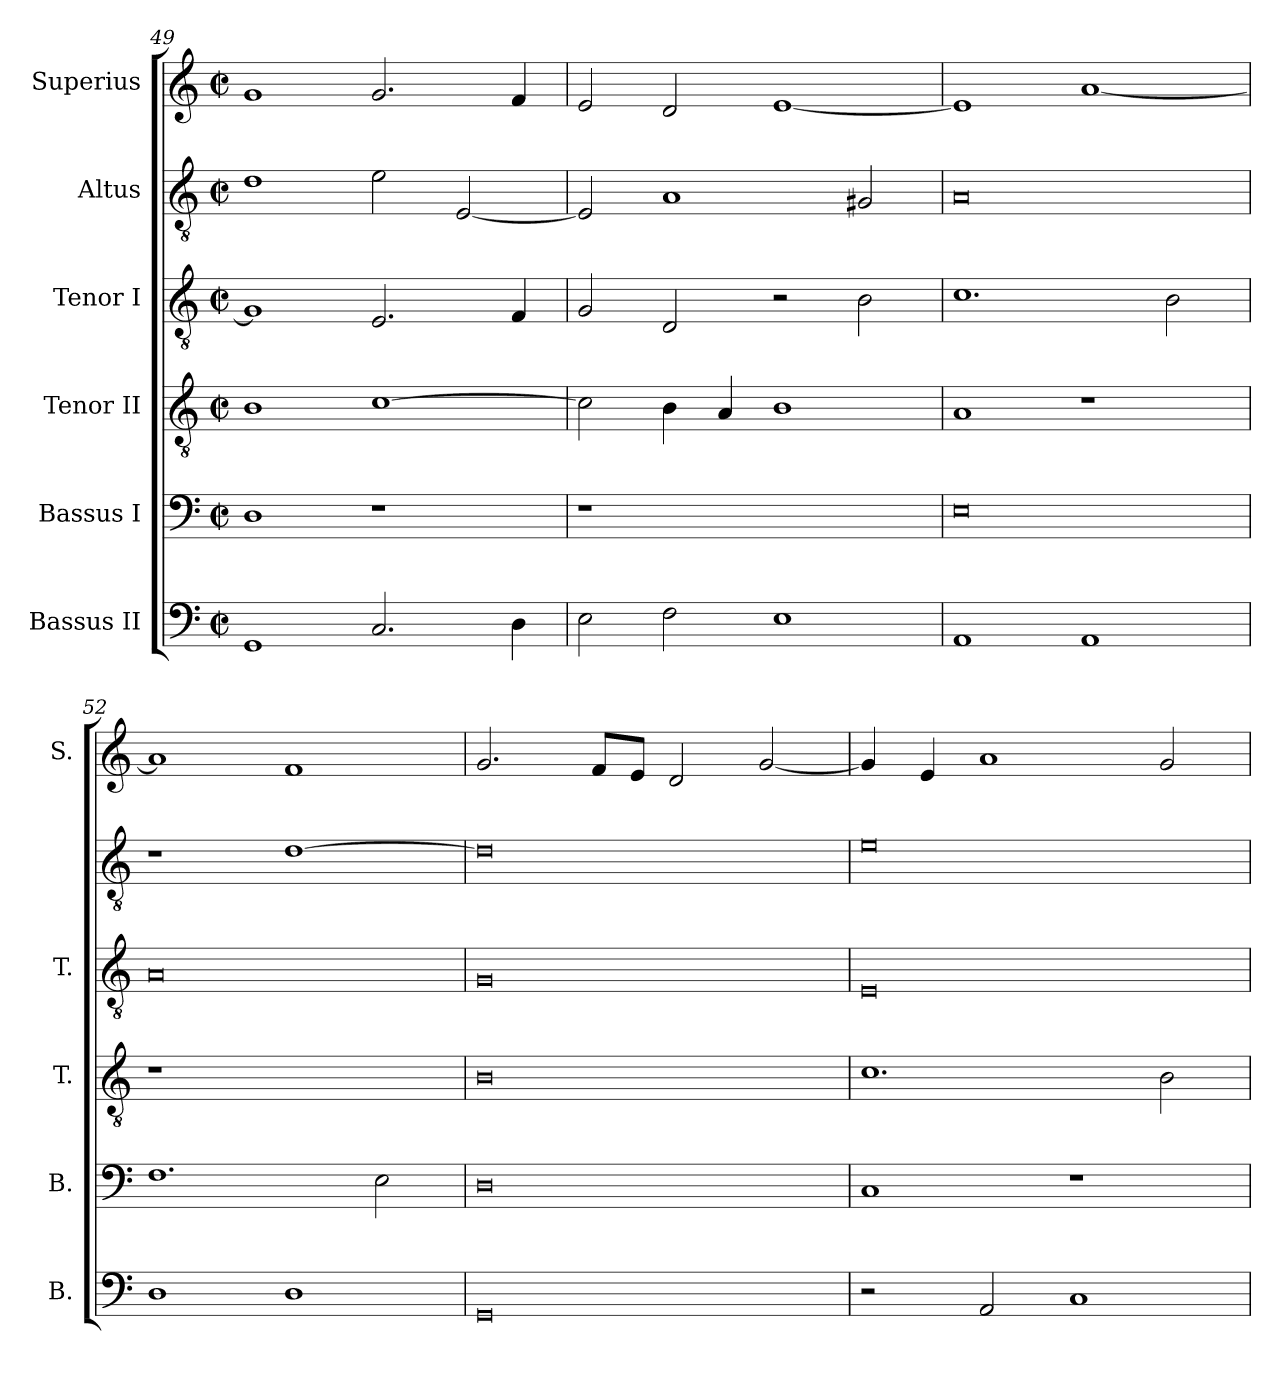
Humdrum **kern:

**kern	**kern	**kern	**kern	**kern	**kern
*part6	*part5	*part4	*part3	*part2	*part1
*staff6	*staff5	*staff4	*staff3	*staff2	*staff1
*I"Bassus II	*I"Bassus I	*I"Tenor II	*I"Tenor I	*I"Altus	*I"Superius
*I'B.	*I'B.	*I'T.	*I'T.	*	*I'S.
*clefF4	*clefF4	*clefGv2	*clefGv2	*clefGv2	*clefG2
*	*	*ITrd7c12	*ITrd7c12	*ITrd7c12	*
*k[]	*k[]	*k[]	*k[]	*k[]	*k[]
*C:	*C:	*C:	*C:	*C:	*C:
*M2/2	*M2/2	*M2/2	*M2/2	*M2/2	*M2/2
*met(c|)	*met(c|)	*met(c|)	*met(c|)	*met(c|)	*met(c|)
=49	=49	=49	=49	=49	=49
1GGi	1Di	1BBi	1GGi]	1Di	1gi
2.Ci/	1r	[>1Ci	2.EEi/	2Ei\	2.gi/
.	.	.	.	[<2EEi/	.
4Di\	.	.	4FFi/	.	4fi/
=50	=50	=50	=50	=50	=50
!	!LO:N:vis=1	!	!	!	!
2Ei\	1r	2Ci\]	2GGi/	2EEi/]	2ei/
2Fi\	.	4BBi\	2DDi/	1AAi	2di/
.	.	4AAi/	.	.	.
1Ei	1ryy	1BBi	2r	.	[<1ei
.	.	.	2BBi\	2GG#Xi/	.
!!LO:LB:g=z
=51	=51	=51	=51	=51	=51
1AAi	0Ei	1AAi	1.Ci	0AAi	1ei]
1AAi	.	1r	.	.	[<1ai
.	.	.	2BBi\	.	.
=52	=52	=52	=52	=52	=52
!	!	!LO:N:vis=1	!	!	!
1Di	1.Fi	1r	0AAi	1r	1ai]
1Di	.	1ryy	.	[>1Di	1fi
.	2Ei\	.	.	.	.
=53	=53	=53	=53	=53	=53
0GGi	0Di	0BBi	0GGi	0Di]	2.gi/
.	.	.	.	.	8fi/L
.	.	.	.	.	8ei/J
.	.	.	.	.	2di/
.	.	.	.	.	[<2gi/
=54	=54	=54	=54	=54	=54
2r	1Ci	1.Ci	0EEi	0Ei	4gi/]
.	.	.	.	.	4ei/
2AAi/	.	.	.	.	1ai
1Ci	1r	.	.	.	.
.	.	2BBi\	.	.	2gi/
=	=	=	=	=	=
*-	*-	*-	*-	*-	*-
